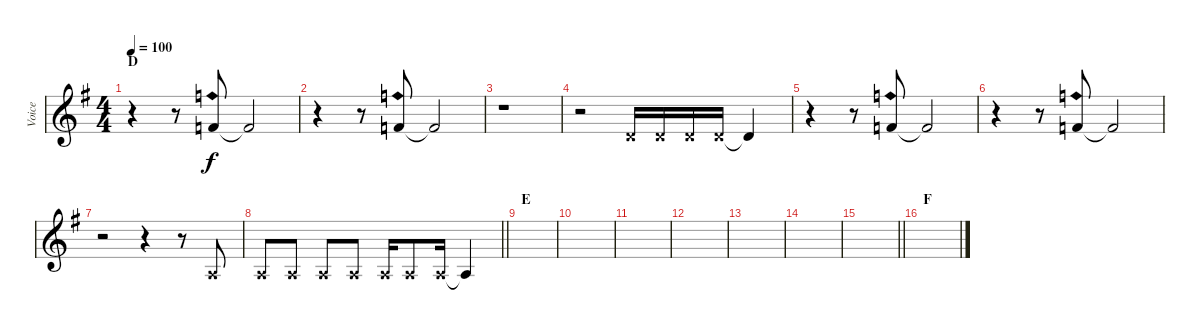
\track ("Voice" "Voice") {instrument lead6voice}
\staff {score}
\tuning (D4 A3 F3 C3 G2 D2) {hide}
\ts (4 4)
\section ("" "D")
\tempo 100
\clef g2
\ks g
r.4{dy f} r.8 3.1{sh 12}.8 3.1{t}.2 |
r.4 r.8 3.1{sh 12}.8 3.1{t}.2 |
r.1 |
r.2 0.1{x}.16 0.1{x}.16 0.1{x}.16 0.1{x}.16 0.1{t}.4 |
r.4 r.8 3.1{sh 12}.8 3.1{t}.2 |
r.4 r.8 3.1{sh 12}.8 3.1{t}.2 |
r.2 r.4 r.8 0.2{x}.8 |
\barLineRight lightlight
0.2{x}.8 0.2{x}.8 0.2{x}.8 0.2{x}.8 0.2{x}.16 0.2{x}.8 0.2{x}.16 0.2{t}.4 |
\section ("" "E")
|
|
|
|
|
|
\barLineRight lightlight
|
\section ("" "F")
